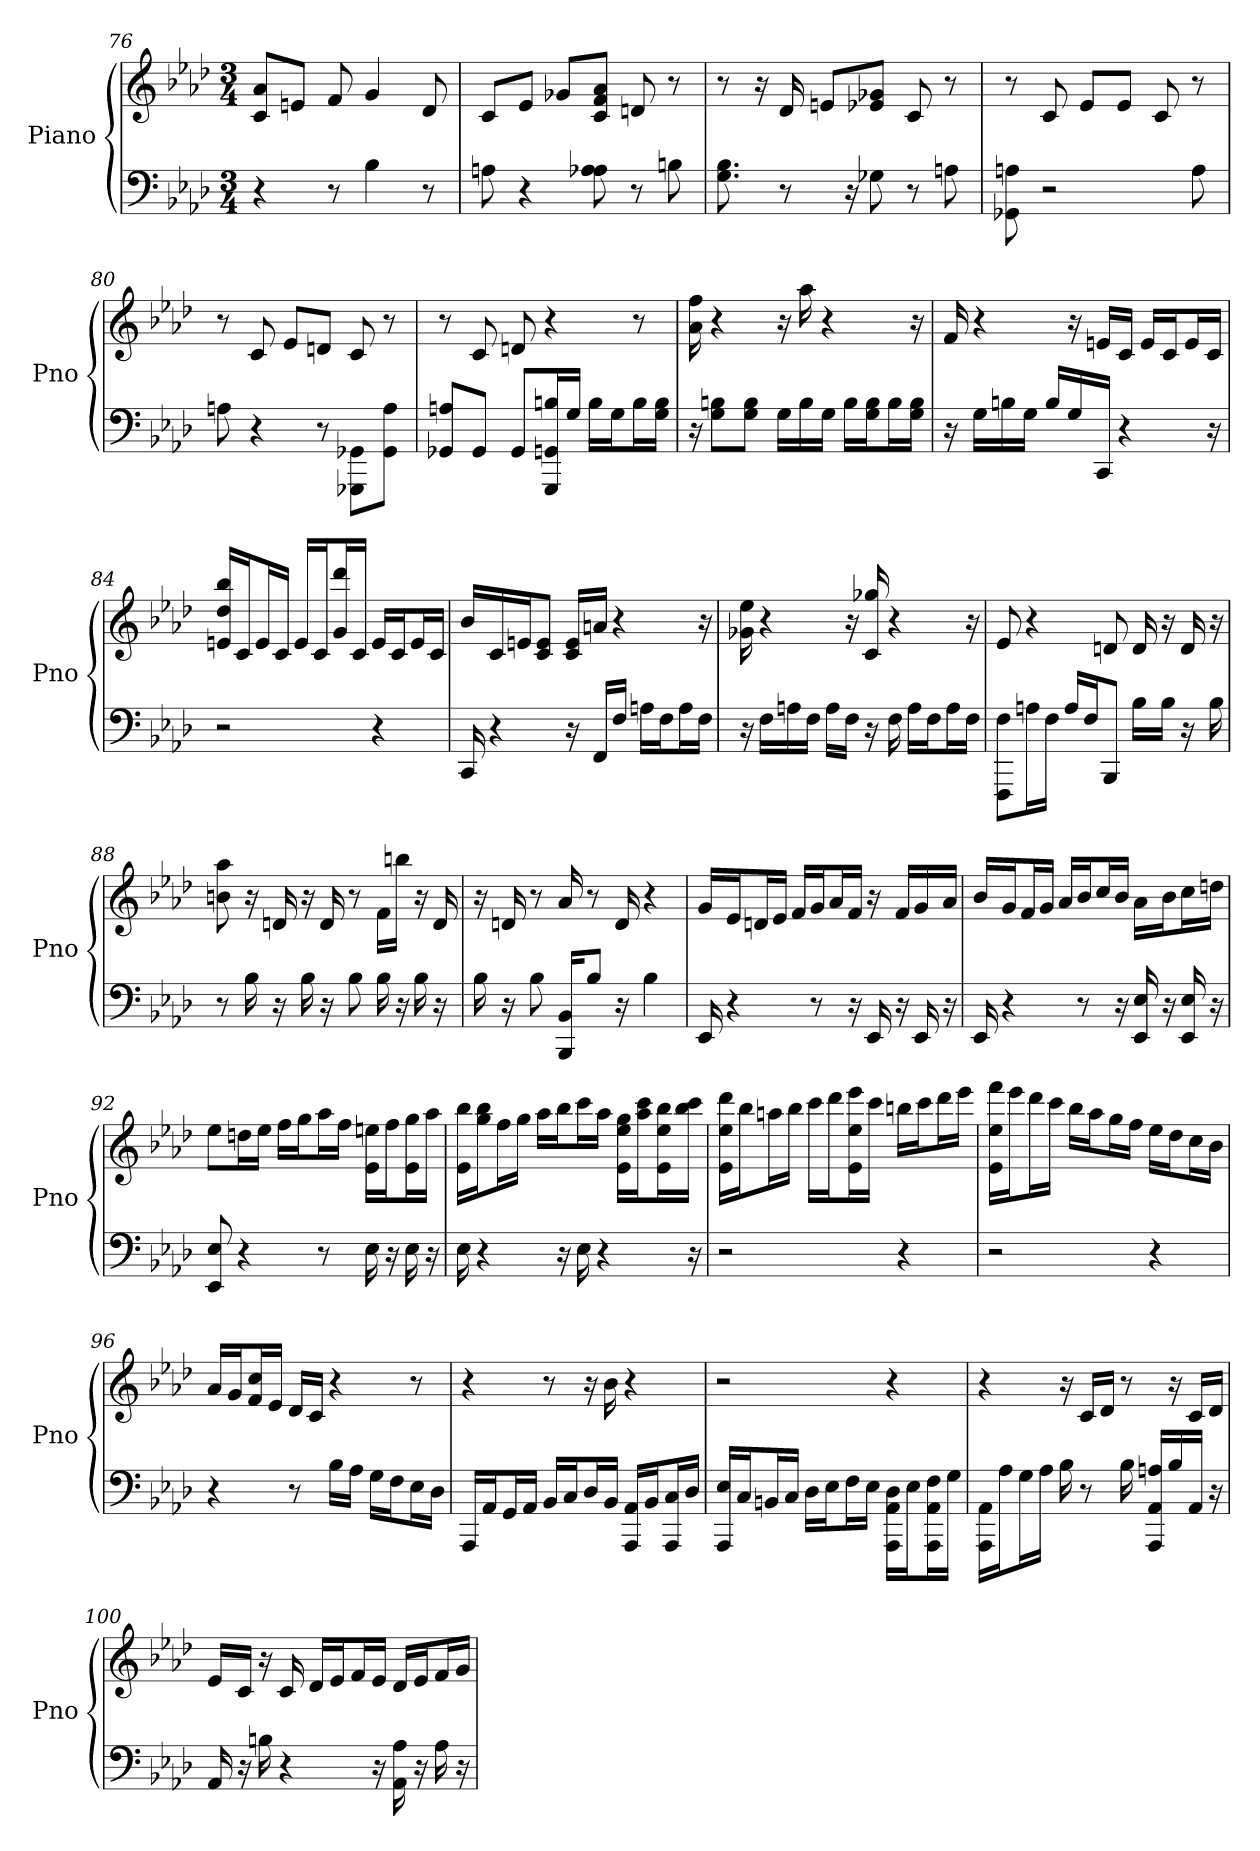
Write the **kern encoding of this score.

**kern	**kern
*part1	*part1
*staff2	*staff1
*I"Piano	*
*I'Pno	*
*clefF4	*clefG2
*k[b-e-a-d-]	*k[b-e-a-d-]
*A-:	*A-:
*M3/4	*M3/4
=76	=76
4r	8c/ 8a-/L
.	8e/J
8r	8f
4B-	4g
8r	8d-
=77	=77
8A	8c/L
4r	8e-/J
.	8g-/L
8A 8A-	8c/ 8f/ 8a-/J
8r	8d
8B	8r
=78	=78
8.B- 8.G	8r
.	16r
8r	16d-
.	8e/L
16r	.
8G-	8g-/ 8e-/J
8r	8c
8A	8r
=79	=79
8GG- 8A	8r
2r	8c
.	8e-/L
.	8e-/J
.	8c
8A	8r
=80	=80
8A	8r
4r	8c
.	8e-/L
8r	8d/J
8GG-\ 8GGG-\L	8c
8GG-\ 8A\J	8r
=81	=81
8GG-/ 8A/L	8r
8GG-/J	8c
8GG-/L	8d
16GG/ 16GGG/ 16B/L	4r
16G/JJ	.
16B\LL	.
16G\J	.
16B\L	8r
16G\ 16B\JJ	.
=82	=82
16r	16a- 16ff
8B\ 8G\L	4r
8B\ 8G\J	.
16G\LL	16r
16B\	16aa-
16G\JJ	4r
16B\LL	.
16B\ 16G\J	.
16B\L	.
16B\ 16G\JJ	16r
=83	=83
16r	16f
16G\LL	4r
16B\	.
16G\JJ	.
16B/LL	.
16G/	16r
16CC/JJ	16e/LL
4r	16c/JJ
.	16e/LL
.	16c/J
.	16e/L
16r	16c/JJ
=84	=84
2r	16e/ 16dd-/ 16bb-/LL
.	16c/J
.	16e/L
.	16c/JJ
.	16e/LL
.	16c/J
.	16ddd-/ 16g/L
.	16c/JJ
4r	16e/LL
.	16c/J
.	16e/L
.	16c/JJ
=85	=85
16CC	16b-/LL
4r	16c/J
.	16e/K
.	8e/ 8c/J
16r	16e/ 16c/LL
16FF/LL	16a/JJ
16F/JJ	4r
16A\LL	.
16F\J	.
16A\L	.
16F\JJ	16r
=86	=86
16r	16g- 16ee-
16F\LL	4r
16A\	.
16F\JJ	.
16A\LL	.
16F\JJ	16r
16r	16gg- 16c
16F	4r
16A\LL	.
16F\J	.
16A\L	.
16F\JJ	16r
=87	=87
8F\ 8FFF\L	8e-
16A\L	4r
16F\JJ	.
16A/LL	.
16F/J	.
8BBB-/J	8d
16B-\LL	16d
16B-\JJ	16r
16r	16d
16B-	16r
=88	=88
8r	8b 8aa-
16B-	16r
16r	16d
16B-	16r
16r	16d
8B-	8r
16B-	16f\LL
16r	16bb\JJ
16B-	16r
16r	16d
=89	=89
16B-	16r
16r	16d
8B-	8r
16BBB-/ 16BB-/KL	16a-
8B-/J	8r
16r	16d
4B-	4r
=90	=90
16EE-	16g/LL
4r	16e-/J
.	16d/L
.	16e-/JJ
.	16f/LL
8r	16g/J
.	16a-/L
16r	16f/JJ
16EE-	16r
16r	16f/LL
16EE-	16g/
16r	16a-/JJ
=91	=91
16EE-	16b-/LL
4r	16g/J
.	16f/L
.	16g/JJ
.	16a-/LL
8r	16b-/J
.	16cc/L
16r	16b-/JJ
16EE- 16E-	16a-\LL
16r	16b-\J
16EE- 16E-	16cc\L
16r	16dd\JJ
=92	=92
8E- 8EE-	8ee-\L
4r	16dd\L
.	16ee-\JJ
.	16ff\LL
.	16gg\J
8r	16aa-\L
.	16ff\JJ
16E-	16ee\ 16e-\LL
16r	16ff\J
16E-	16e-\ 16gg\L
16r	16aa-\JJ
=93	=93
16E-	16bb-\ 16e-\LL
4r	16gg\ 16bb-\J
.	16ff\L
.	16gg\JJ
.	16aa-\LL
16r	16bb-\J
16E-	16ccc\L
4r	16aa-\JJ
.	16gg\ 16e-\ 16ee-\LL
.	16aa-\ 16ccc\J
.	16bb-\ 16e-\ 16ee-\L
16r	16ccc\ 16bb-\JJ
=94	=94
2r	16e-\ 16ee-\ 16ddd-\LL
.	16bb-\J
.	16aa\L
.	16bb-\JJ
.	16ccc\LL
.	16ddd-\J
.	16e-\ 16ee-\ 16eee-\L
.	16ccc\JJ
4r	16bb\LL
.	16ccc\J
.	16ddd-\L
.	16eee-\JJ
=95	=95
2r	16ee-\ 16e-\ 16fff\LL
.	16eee-\J
.	16ddd-\L
.	16ccc\JJ
.	16bb-\LL
.	16aa-\J
.	16gg\L
.	16ff\JJ
4r	16ee-\LL
.	16dd-\J
.	16cc\L
.	16b-\JJ
=96	=96
4r	16a-/LL
.	16g/J
.	16cc/ 16f/L
.	16e-/JJ
8r	16d-/LL
.	16c/JJ
16B-\LL	4r
16A-\JJ	.
16G\LL	.
16F\J	.
16E-\L	8r
16D-\JJ	.
=97	=97
16AAA-/LL	4r
16AA-/J	.
16GG/L	.
16AA-/JJ	.
16BB-/LL	8r
16C/J	.
16D-/L	16r
16BB-/JJ	16b-
16AAA-/ 16AA-/LL	4r
16BB-/J	.
16C/ 16AAA-/L	.
16D-/JJ	.
=98	=98
16AAA-/ 16E-/LL	2r
16C/J	.
16BB/L	.
16C/JJ	.
16D-\LL	.
16E-\J	.
16F\L	.
16E-\JJ	.
16AA-\ 16AAA-\ 16D-\LL	4r
16E-\J	.
16AA-\ 16AAA-\ 16F\L	.
16G\JJ	.
=99	=99
16AA-\ 16AAA-\LL	4r
16A-\J	.
16G\L	.
16A-\JJ	.
16B-	16r
8r	16c/LL
.	16d-/JJ
16B-	8r
16AAA-/ 16A/ 16AA-/LL	.
16B-/	16r
16AA-/JJ	16c/LL
16r	16d-/JJ
=100	=100
16AA-	16e-/LL
16r	16c/JJ
16B	16r
4r	16c
.	16d-/LL
.	16e-/J
.	16f/L
16r	16e-/JJ
16A- 16AA-	16d-/LL
16r	16e-/J
16A-	16f/L
16r	16g/JJ
=	=
*-	*-
